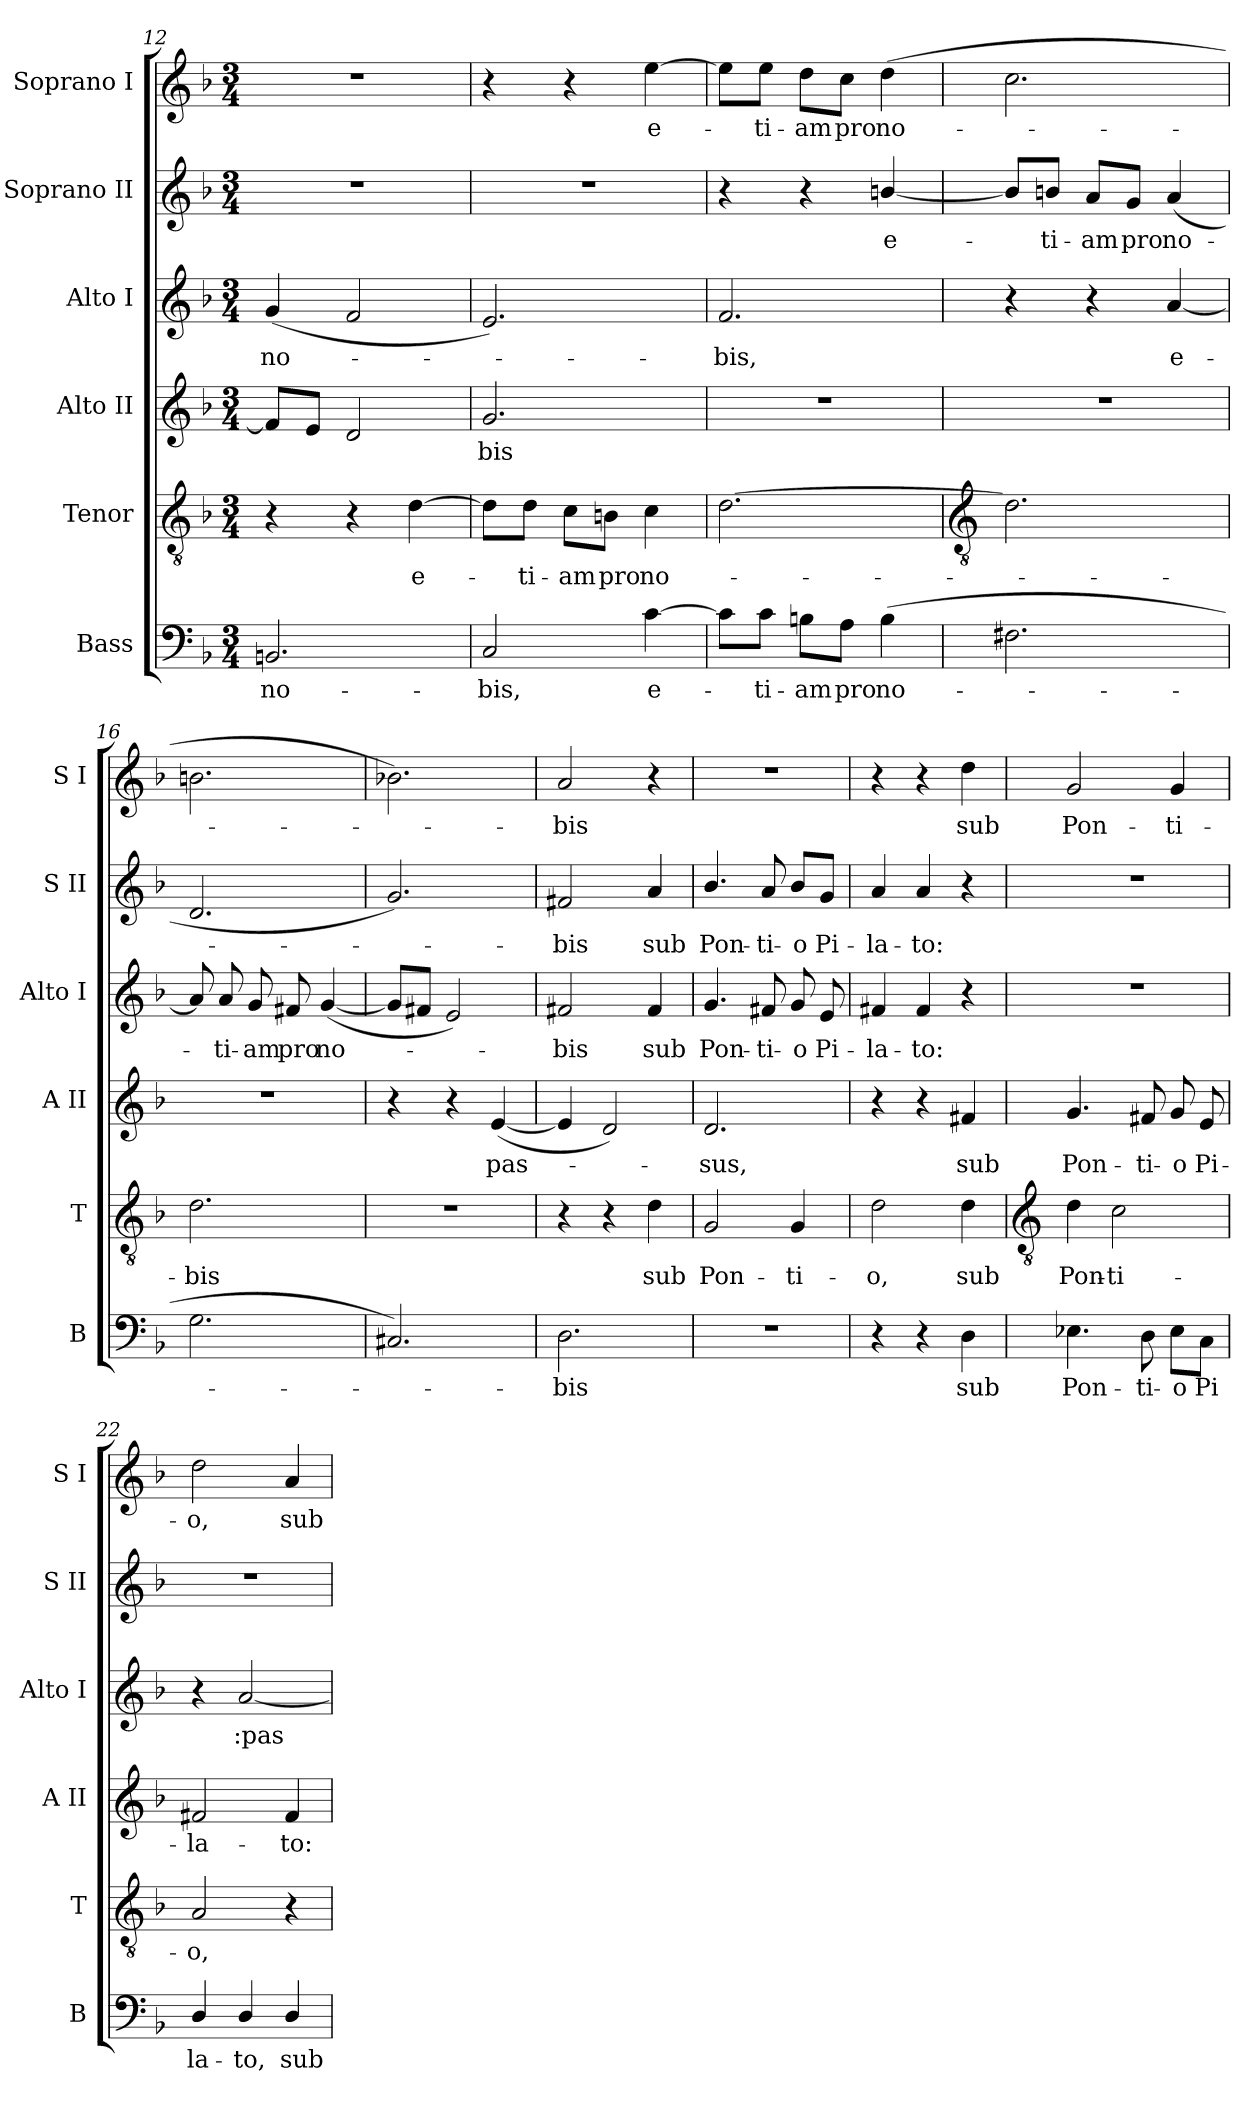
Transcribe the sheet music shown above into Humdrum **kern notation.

**kern	**text	**kern	**text	**kern	**text	**kern	**text	**kern	**text	**kern	**text
*part6	*part6	*part5	*part5	*part4	*part4	*part3	*part3	*part2	*part2	*part1	*part1
*staff6	*staff6	*staff5	*staff5	*staff4	*staff4	*staff3	*staff3	*staff2	*staff2	*staff1	*staff1
*I"Bass	*	*I"Tenor	*	*I"Alto II	*	*I"Alto I	*	*I"Soprano II	*	*I"Soprano I	*
*I'B	*	*I'T	*	*I'A II	*	*I'Alto I	*	*I'S II	*	*I'S I	*
*clefF4	*	*clefGv2	*	*clefG2	*	*clefG2	*	*clefG2	*	*clefG2	*
*k[b-]	*	*k[b-]	*	*k[b-]	*	*k[b-]	*	*k[b-]	*	*k[b-]	*
*F:	*	*F:	*	*F:	*	*F:	*	*F:	*	*F:	*
*M3/4	*	*M3/4	*	*M3/4	*	*M3/4	*	*M3/4	*	*M3/4	*
=12	=12	=12	=12	=12	=12	=12	=12	=12	=12	=12	=12
!	!LO:LY:b	!	!	!	!	!	!LO:LY:b	!LO:N:vis=1	!	!LO:N:vis=1	!
2.BBn	no-	4r	.	8fL]	.	(<4g	-no-	2.r	.	2.r	.
.	.	.	.	8eJ	.	.	.	.	.	.	.
.	.	4r	.	2d	.	2f	.	.	.	.	.
!	!	!	!LO:LY:b	!	!	!	!	!	!	!	!
.	.	[4d	e-	.	.	.	.	.	.	.	.
=13	=13	=13	=13	=13	=13	=13	=13	=13	=13	=13	=13
!	!LO:LY:b	!	!	!	!LO:LY:b	!	!	!LO:N:vis=1	!	!	!
2C	-bis,	8d\L]	.	2.g	bis	2.e)	.	2.r	.	4r	.
!	!	!	!LO:LY:b	!	!	!	!	!	!	!	!
.	.	8d\J	ti-	.	.	.	.	.	.	.	.
!	!	!	!LO:LY:b	!	!	!	!	!	!	!	!
.	.	8c\L	-am	.	.	.	.	.	.	4r	.
!	!	!	!LO:LY:b	!	!	!	!	!	!	!	!
.	.	8Bn\J	pro	.	.	.	.	.	.	.	.
!	!LO:LY:b	!	!LO:LY:b	!	!	!	!	!	!	!	!LO:LY:b
[4c	e-	4c	no-	.	.	.	.	.	.	[4ee	e-
=14	=14	=14	=14	=14	=14	=14	=14	=14	=14	=14	=14
!	!	!	!	!LO:N:vis=1	!	!	!LO:LY:b	!	!	!	!
8c\L]	.	[2.d	.	2.r	.	2.f	bis,	4r	.	8ee\L]	.
!	!LO:LY:b	!	!	!	!	!	!	!	!	!	!LO:LY:b
8c\J	ti-	.	.	.	.	.	.	.	.	8ee\J	ti-
!	!LO:LY:b	!	!	!	!	!	!	!	!	!	!LO:LY:b
8Bn\L	-am	.	.	.	.	.	.	4r	.	8dd\L	-am
!	!LO:LY:b	!	!	!	!	!	!	!	!	!	!LO:LY:b
8A\J	pro	.	.	.	.	.	.	.	.	8cc\J	pro
!	!LO:LY:b	!	!	!	!	!	!	!	!LO:LY:b	!	!LO:LY:b
(>4B	no-	.	.	.	.	.	.	[4bn/	e-	(>4dd	no-
!!LO:LB:g=z
=15	=15	=15	=15	=15	=15	=15	=15	=15	=15	=15	=15
*	*	*clefGv2	*	*	*	*	*	*	*	*	*
!	!	!	!	!LO:N:vis=1	!	!	!	!	!	!	!
2.F#X	.	2.d]	.	2.r	.	4r	.	8b/L]	.	2.cc	.
!	!	!	!	!	!	!	!	!	!LO:LY:b	!	!
.	.	.	.	.	.	.	.	8b/J	ti-	.	.
!	!	!	!	!	!	!	!	!	!LO:LY:b	!	!
.	.	.	.	.	.	4r	.	8a/L	-am	.	.
!	!	!	!	!	!	!	!	!	!LO:LY:b	!	!
.	.	.	.	.	.	.	.	8g/J	pro	.	.
!	!	!	!	!	!	!	!LO:LY:b	!	!LO:LY:b	!	!
.	.	.	.	.	.	[4a	e-	(<4a	no-	.	.
=16	=16	=16	=16	=16	=16	=16	=16	=16	=16	=16	=16
!	!	!	!LO:LY:b	!LO:N:vis=1	!	!	!	!	!	!	!
2.G	.	2.d	bis	2.r	.	8a]	.	2.d	.	2.bn	.
!	!	!	!	!	!	!	!LO:LY:b	!	!	!	!
.	.	.	.	.	.	8a	ti-	.	.	.	.
!	!	!	!	!	!	!	!LO:LY:b	!	!	!	!
.	.	.	.	.	.	8g	-am	.	.	.	.
!	!	!	!	!	!	!	!LO:LY:b	!	!	!	!
.	.	.	.	.	.	8f#X	pro	.	.	.	.
!	!	!	!	!	!	!	!LO:LY:b	!	!	!	!
.	.	.	.	.	.	(<[4g	no-	.	.	.	.
=17	=17	=17	=17	=17	=17	=17	=17	=17	=17	=17	=17
!	!	!LO:N:vis=1	!	!	!	!	!	!	!	!	!
2.C#X)	.	2.r	.	4r	.	8gL]	.	2.g)	.	2.b-X)	.
.	.	.	.	.	.	8f#XJ	.	.	.	.	.
.	.	.	.	4r	.	2e)	.	.	.	.	.
!	!	!	!	!	!LO:LY:b	!	!	!	!	!	!
.	.	.	.	(<[4e	pas-	.	.	.	.	.	.
=18	=18	=18	=18	=18	=18	=18	=18	=18	=18	=18	=18
!	!LO:LY:b	!	!	!	!	!	!LO:LY:b	!	!LO:LY:b	!	!LO:LY:b
2.D	bis	4r	.	4e]	.	2f#X	bis	2f#X	bis	2a	bis
.	.	4r	.	2d)	.	.	.	.	.	.	.
!	!	!	!LO:LY:b	!	!	!	!LO:LY:b	!	!LO:LY:b	!	!
.	.	4d	sub	.	.	4f#	sub	4a	sub	4r	.
=19	=19	=19	=19	=19	=19	=19	=19	=19	=19	=19	=19
!LO:N:vis=1	!	!	!LO:LY:b	!	!LO:LY:b	!	!LO:LY:b	!	!LO:LY:b	!LO:N:vis=1	!
2.r	.	2G	Pon-	2.d	sus,	4.g	Pon-	4.b-/	Pon-	2.r	.
!	!	!	!	!	!	!	!LO:LY:b	!	!LO:LY:b	!	!
.	.	.	.	.	.	8f#X	-ti-	8a	-ti-	.	.
!	!	!	!LO:LY:b	!	!	!	!LO:LY:b	!	!LO:LY:b	!	!
.	.	4G	-ti-	.	.	8g	-o	8b-/L	-o	.	.
!	!	!	!	!	!	!	!LO:LY:b	!	!LO:LY:b	!	!
.	.	.	.	.	.	8e	Pi-	8g/J	Pi-	.	.
=20	=20	=20	=20	=20	=20	=20	=20	=20	=20	=20	=20
!	!	!	!LO:LY:b	!	!	!	!LO:LY:b	!	!LO:LY:b	!	!
4r	.	2d	-o,	4r	.	4f#X	-la-	4a	-la-	4r	.
!	!	!	!	!	!	!	!LO:LY:b	!	!LO:LY:b	!	!
4r	.	.	.	4r	.	4f#	-to:	4a	-to:	4r	.
!	!LO:LY:b	!	!LO:LY:b	!	!LO:LY:b	!	!	!	!	!	!LO:LY:b
4D	sub	4d	sub	4f#X	sub	4r	.	4r	.	4dd	sub
!!LO:LB:g=z
=21	=21	=21	=21	=21	=21	=21	=21	=21	=21	=21	=21
*	*	*clefGv2	*	*	*	*	*	*	*	*	*
!	!LO:LY:b	!	!LO:LY:b	!	!LO:LY:b	!LO:N:vis=1	!	!LO:N:vis=1	!	!	!LO:LY:b
4.E-X	Pon-	4d	Pon-	4.g	Pon-	2.r	.	2.r	.	2g	Pon-
!	!	!	!LO:LY:b	!	!	!	!	!	!	!	!
.	.	2c	-ti-	.	.	.	.	.	.	.	.
!	!LO:LY:b	!	!	!	!LO:LY:b	!	!	!	!	!	!
8D	-ti-	.	.	8f#X	-ti-	.	.	.	.	.	.
!	!LO:LY:b	!	!	!	!LO:LY:b	!	!	!	!	!	!LO:LY:b
8E-\L	-o	.	.	8g	-o	.	.	.	.	4g	-ti-
!	!LO:LY:b	!	!	!	!LO:LY:b	!	!	!	!	!	!
8C\J	Pi	.	.	8e	Pi-	.	.	.	.	.	.
=22	=22	=22	=22	=22	=22	=22	=22	=22	=22	=22	=22
!	!LO:LY:b	!	!LO:LY:b	!	!LO:LY:b	!	!	!LO:N:vis=1	!	!	!LO:LY:b
4D/	la-	2A	-o,	2f#X	-la-	4r	.	2.r	.	2dd	-o,
!	!LO:LY:b	!	!	!	!	!	!LO:LY:b	!	!	!	!
4D/	-to,	.	.	.	.	[2a	:pas-	.	.	.	.
!	!LO:LY:b	!	!	!	!LO:LY:b	!	!	!	!	!	!LO:LY:b
4D/	sub	4r	.	4f#	-to:	.	.	.	.	4a	sub
=	=	=	=	=	=	=	=	=	=	=	=
*-	*-	*-	*-	*-	*-	*-	*-	*-	*-	*-	*-
